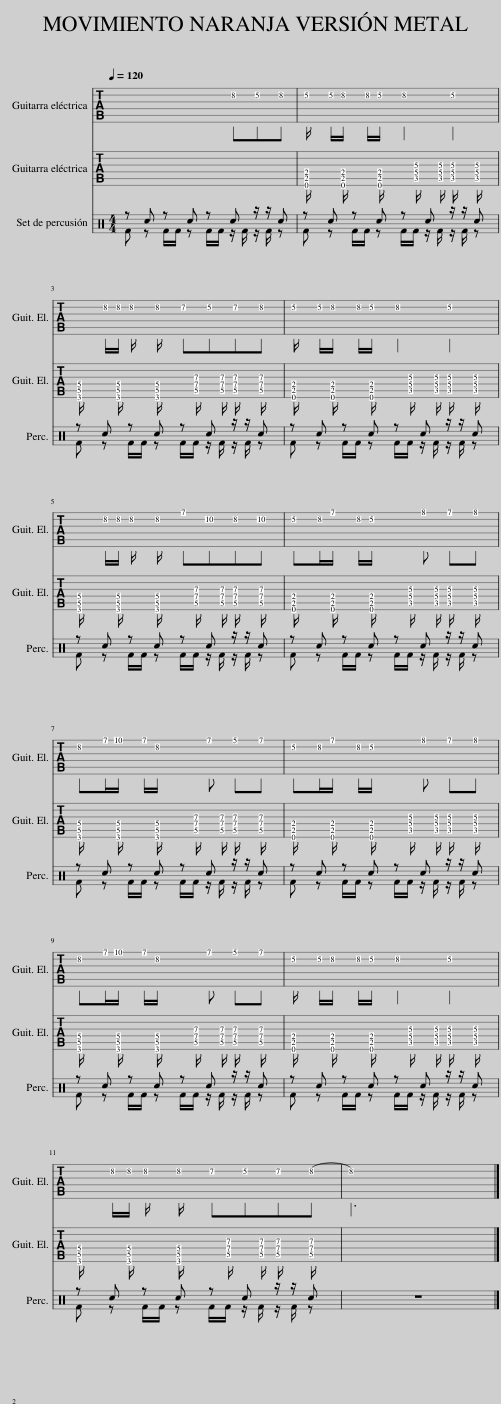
X:1
%%score 1 2 ( 3 4 )
L:1/8
Q:1/4=120
M:4/4
I:linebreak $
K:C
V:1 tab stafflines=6 strings=E2,A2,D3,G3,B3,E4
V:2 tab stafflines=6 strings=E2,A2,D3,G3,B3,E4
V:3 perc
K:none
V:4 perc
K:none
V:1
 x x x x x !2!G!2!E!2!G | !2!E/ x/ !2!E/!2!G/ x/ !2!G/!2!E/ x/ !2!G2 !2!E2 |$ x !2!G/!2!G/ !2!G/ x/ !2!G/ x/ !2!^F!2!E!2!F!2!G | !2!E/ x/ !2!E/!2!G/ x/ !2!G/!2!E/ x/ !2!G2 !2!E2 |$ x !2!G/!2!G/ !2!G/ x/ !2!G/ x/ !1!B!2!A!2!G!2!A | %5
 !2!E!2!G/!1!B/ x/ !2!G/!2!E/ x/ x/ x/ !1!c !1!B!1!c |$ !2!G!1!B/!1!d/ x/ !1!B/!2!G/ x/ x/ x/ !1!B !1!A!1!B | !2!E!2!G/!1!B/ x/ !2!G/!2!E/ x/ x/ x/ !1!c !1!B!1!c |$ !2!G!1!B/!1!d/ x/ !1!B/!2!G/ x/ x/ x/ !1!B !1!A!1!B | !2!E/ x/ !2!E/!2!G/ x/ !2!G/!2!E/ x/ !2!G2 !2!E2 |$ %10
 x !2!G/!2!G/ !2!G/ x/ !2!G/ x/ !2!^F!2!E!2!F!2!G- | !2!G3 x x4 |] %12
V:2
 x8 | [!6!E,,!5!B,,!4!E,]/ x/ x/ [!6!E,,!5!B,,!4!E,]/ x/ x/ [!6!E,,!5!B,,!4!E,]/ x/ x/ [!5!C,!4!G,!3!C]/ x/ [!5!C,!4!G,!3!C]/ [!5!C,!4!G,!3!C]/ x/ [!5!C,!4!G,!3!C]/ x/ |$ [!6!G,,!5!D,!4!G,]/ x/ x/ [!6!G,,!5!D,!4!G,]/ x/ x/ [!6!G,,!5!D,!4!G,]/ x/ x/ [!5!D,!4!A,!3!D]/ x/ [!5!D,!4!A,!3!D]/ [!5!D,!4!A,!3!D]/ x/ [!5!D,!4!A,!3!D]/ x/ | [!6!E,,!5!B,,!4!E,]/ x/ x/ [!6!E,,!5!B,,!4!E,]/ x/ x/ [!6!E,,!5!B,,!4!E,]/ x/ x/ [!5!C,!4!G,!3!C]/ x/ [!5!C,!4!G,!3!C]/ [!5!C,!4!G,!3!C]/ x/ [!5!C,!4!G,!3!C]/ x/ |$ [!6!G,,!5!D,!4!G,]/ x/ x/ [!6!G,,!5!D,!4!G,]/ x/ x/ [!6!G,,!5!D,!4!G,]/ x/ x/ [!5!D,!4!A,!3!D]/ x/ [!5!D,!4!A,!3!D]/ [!5!D,!4!A,!3!D]/ x/ [!5!D,!4!A,!3!D]/ x/ | %5
 [!6!E,,!5!B,,!4!E,]/ x/ x/ [!6!E,,!5!B,,!4!E,]/ x/ x/ [!6!E,,!5!B,,!4!E,]/ x/ x/ [!5!C,!4!G,!3!C]/ x/ [!5!C,!4!G,!3!C]/ [!5!C,!4!G,!3!C]/ x/ [!5!C,!4!G,!3!C]/ x/ |$ [!6!G,,!5!D,!4!G,]/ x/ x/ [!6!G,,!5!D,!4!G,]/ x/ x/ [!6!G,,!5!D,!4!G,]/ x/ x/ [!5!D,!4!A,!3!D]/ x/ [!5!D,!4!A,!3!D]/ [!5!D,!4!A,!3!D]/ x/ [!5!D,!4!A,!3!D]/ x/ | [!6!E,,!5!B,,!4!E,]/ x/ x/ [!6!E,,!5!B,,!4!E,]/ x/ x/ [!6!E,,!5!B,,!4!E,]/ x/ x/ [!5!C,!4!G,!3!C]/ x/ [!5!C,!4!G,!3!C]/ [!5!C,!4!G,!3!C]/ x/ [!5!C,!4!G,!3!C]/ x/ |$ [!6!G,,!5!D,!4!G,]/ x/ x/ [!6!G,,!5!D,!4!G,]/ x/ x/ [!6!G,,!5!D,!4!G,]/ x/ x/ [!5!D,!4!A,!3!D]/ x/ [!5!D,!4!A,!3!D]/ [!5!D,!4!A,!3!D]/ x/ [!5!D,!4!A,!3!D]/ x/ | [!6!E,,!5!B,,!4!E,]/ x/ x/ [!6!E,,!5!B,,!4!E,]/ x/ x/ [!6!E,,!5!B,,!4!E,]/ x/ x/ [!5!C,!4!G,!3!C]/ x/ [!5!C,!4!G,!3!C]/ [!5!C,!4!G,!3!C]/ x/ [!5!C,!4!G,!3!C]/ x/ |$ %10
 [!6!G,,!5!D,!4!G,]/ x/ x/ [!6!G,,!5!D,!4!G,]/ x/ x/ [!6!G,,!5!D,!4!G,]/ x/ x/ [!5!D,!4!A,!3!D]/ x/ [!5!D,!4!A,!3!D]/ [!5!D,!4!A,!3!D]/ x/ [!5!D,!4!A,!3!D]/ x/ | x3 x x4 |] %12
V:3
 z c z c z c z/ z/ c | z c z c z c z/ z/ c |$ z c z c z c z/ z/ c | z c z c z c z/ z/ c |$ z c z c z c z/ z/ c | %5
 z c z c z c z/ z/ c |$ z c z c z c z/ z/ c | z c z c z c z/ z/ c |$ z c z c z c z/ z/ c | z c z c z c z/ z/ c |$ %10
 z c z c z c z/ z/ c | z8 |] %12
V:4
 F z F/F/ z F/F/ z/ F/ z/ F/ z | F z F/F/ z F/F/ z/ F/ z/ F/ z |$ F z F/F/ z F/F/ z/ F/ z/ F/ z | F z F/F/ z F/F/ z/ F/ z/ F/ z |$ F z F/F/ z F/F/ z/ F/ z/ F/ z | %5
 F z F/F/ z F/F/ z/ F/ z/ F/ z |$ F z F/F/ z F/F/ z/ F/ z/ F/ z | F z F/F/ z F/F/ z/ F/ z/ F/ z |$ F z F/F/ z F/F/ z/ F/ z/ F/ z | F z F/F/ z F/F/ z/ F/ z/ F/ z |$ %10
 F z F/F/ z F/F/ z/ F/ z/ F/ z | x8 |] %12
